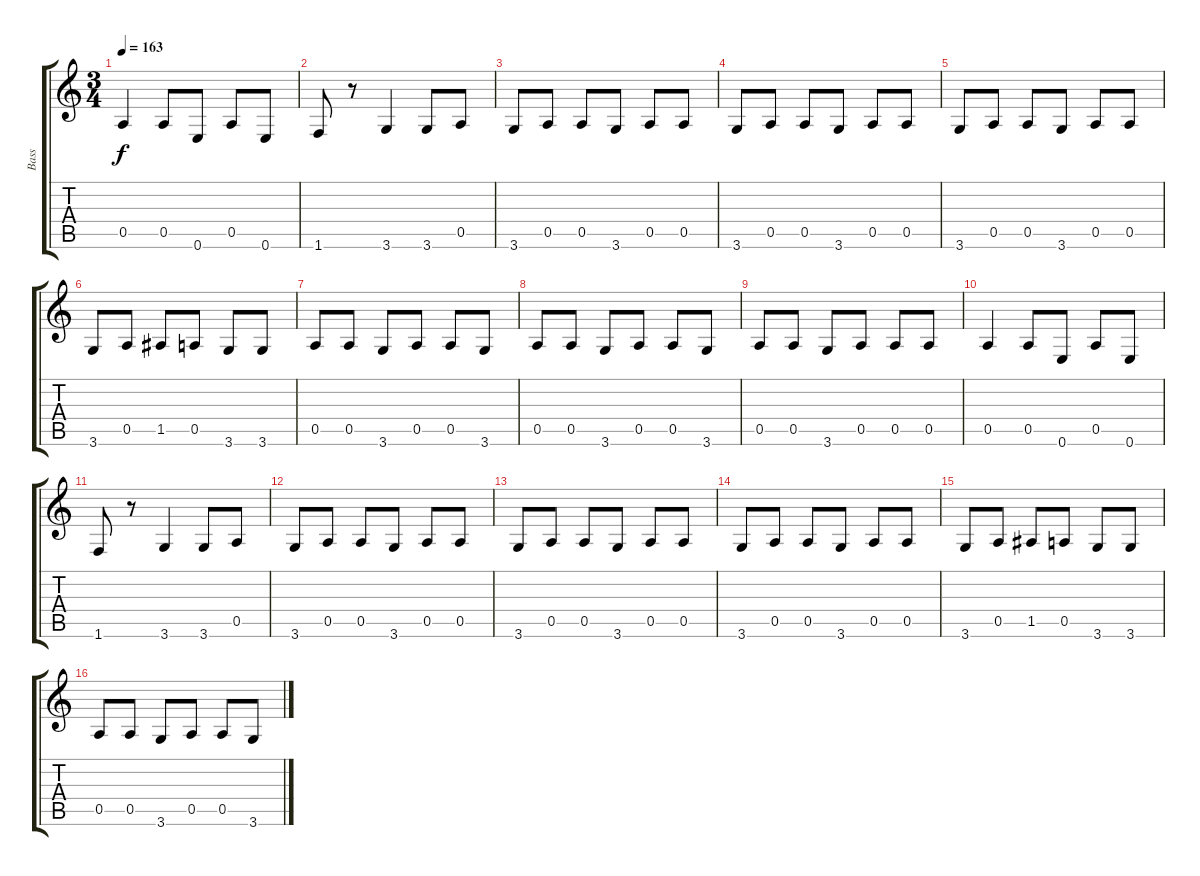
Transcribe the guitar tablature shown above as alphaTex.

\track ("Bass" "Bass") {instrument electricbasspick}
\staff {score tabs}
\tuning (E4 B3 G3 D3 A2 E2) {hide}
\ts (3 4)
\tempo 163
\clef g2
\ks c
0.5.4{dy f} 0.5.8 0.6.8 0.5.8 0.6.8 |
1.6.8 r.8 3.6.4 3.6.8 0.5.8 |
3.6.8 0.5.8 0.5.8 3.6.8 0.5.8 0.5.8 |
3.6.8 0.5.8 0.5.8 3.6.8 0.5.8 0.5.8 |
3.6.8 0.5.8 0.5.8 3.6.8 0.5.8 0.5.8 |
3.6.8 0.5.8 1.5.8 0.5.8 3.6.8 3.6.8 |
0.5.8 0.5.8 3.6.8 0.5.8 0.5.8 3.6.8 |
0.5.8 0.5.8 3.6.8 0.5.8 0.5.8 3.6.8 |
0.5.8 0.5.8 3.6.8 0.5.8 0.5.8 0.5.8 |
0.5.4 0.5.8 0.6.8 0.5.8 0.6.8 |
1.6.8 r.8 3.6.4 3.6.8 0.5.8 |
3.6.8 0.5.8 0.5.8 3.6.8 0.5.8 0.5.8 |
3.6.8 0.5.8 0.5.8 3.6.8 0.5.8 0.5.8 |
3.6.8 0.5.8 0.5.8 3.6.8 0.5.8 0.5.8 |
3.6.8 0.5.8 1.5.8 0.5.8 3.6.8 3.6.8 |
0.5.8 0.5.8 3.6.8 0.5.8 0.5.8 3.6.8
